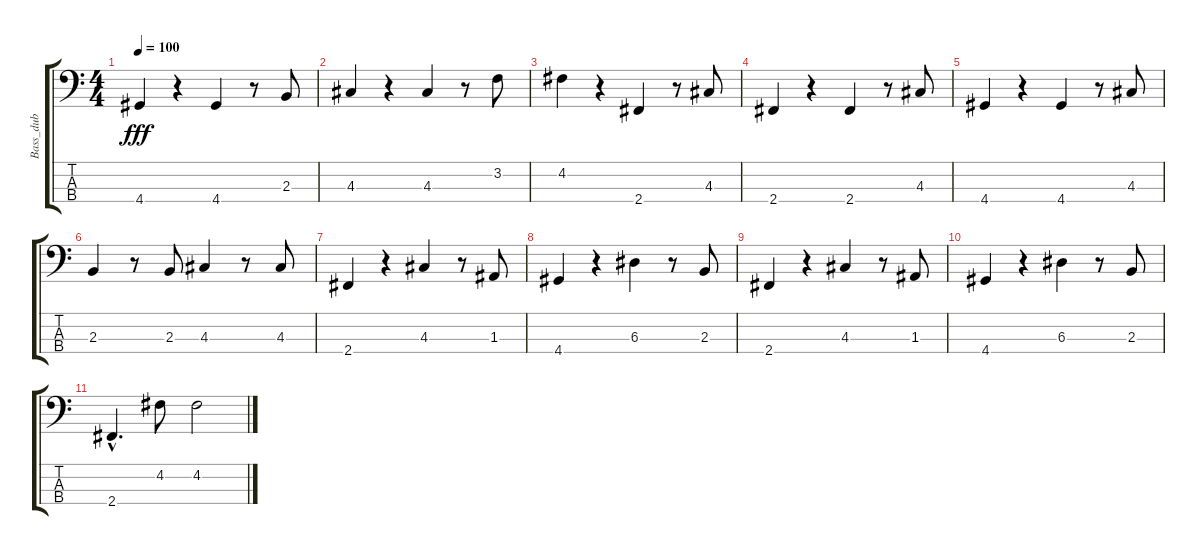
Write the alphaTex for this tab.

\track ("Bass_dub" "Bass_dub") {instrument electricguitarmuted}
\staff {score tabs}
\tuning (G2 D2 A1 E1) {hide}
\ts (4 4)
\tempo 100
\clef f4
\ks c
4.4.4{dy fff} r.4 4.4.4 r.8 2.3.8 |
4.3.4 r.4 4.3.4 r.8 3.2.8 |
4.2.4 r.4 2.4.4 r.8 4.3.8 |
2.4.4 r.4 2.4.4 r.8 4.3.8 |
4.4.4 r.4 4.4.4 r.8 4.3.8 |
2.3.4 r.8 2.3.8 4.3.4 r.8 4.3.8 |
2.4.4 r.4 4.3.4 r.8 1.3.8 |
4.4.4 r.4 6.3.4 r.8 2.3.8 |
2.4.4 r.4 4.3.4 r.8 1.3.8 |
4.4.4 r.4 6.3.4 r.8 2.3.8 |
2.4{hac}.4{d} 4.2.8 4.2.2
